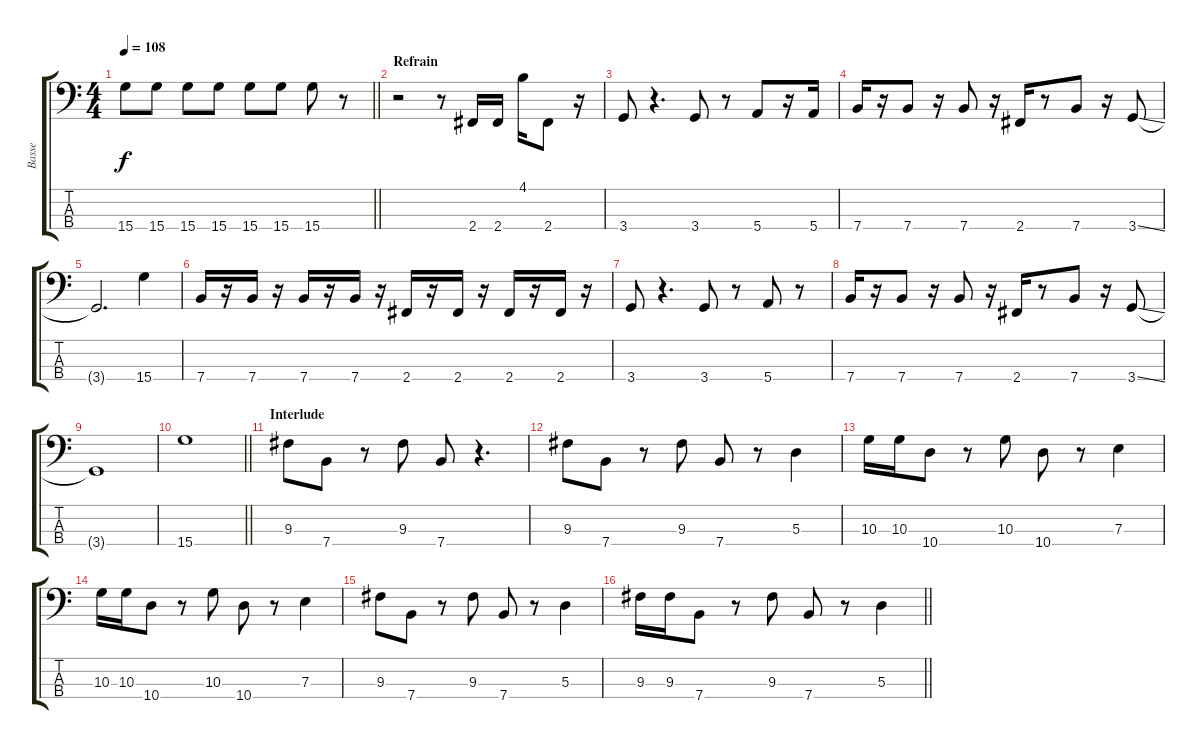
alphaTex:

\track ("Basse" "Basse") {instrument electricbassfinger}
\staff {score tabs}
\tuning (G2 D2 A1 E1) {hide}
\ts (4 4)
\tempo 108
\clef f4
\barLineRight lightlight
\ks c
15.4.8{dy f} 15.4.8 15.4.8 15.4.8 15.4.8 15.4.8 15.4.8 r.8 |
\section ("" "Refrain")
r.2 r.8 2.4.16 2.4.16 4.1.16 2.4.8 r.16 |
3.4.8 r.4{d} 3.4.8 r.8 5.4.8 r.16 5.4.16 |
7.4.16 r.16 7.4.8 r.16 7.4.8 r.16 2.4.16 r.8 7.4.8 r.16 3.4{ss}.8 |
3.4{t}.2{d} 15.4.4 |
7.4.16 r.16 7.4.16 r.16 7.4.16 r.16 7.4.16 r.16 2.4.16 r.16 2.4.16 r.16 2.4.16 r.16 2.4.16 r.16 |
3.4.8 r.4{d} 3.4.8 r.8 5.4.8 r.8 |
7.4.16 r.16 7.4.8 r.16 7.4.8 r.16 2.4.16 r.8 7.4.8 r.16 3.4{ss}.8 |
3.4{t}.1 |
\barLineRight lightlight
15.4.1 |
\section ("" "Interlude")
9.3.8 7.4.8 r.8 9.3.8 7.4.8 r.4{d} |
9.3.8 7.4.8 r.8 9.3.8 7.4.8 r.8 5.3.4 |
10.3.16 10.3.16 10.4.8 r.8 10.3.8 10.4.8 r.8 7.3.4 |
10.3.16 10.3.16 10.4.8 r.8 10.3.8 10.4.8 r.8 7.3.4 |
9.3.8 7.4.8 r.8 9.3.8 7.4.8 r.8 5.3.4 |
\barLineRight lightlight
9.3.16 9.3.16 7.4.8 r.8 9.3.8 7.4.8 r.8 5.3.4
